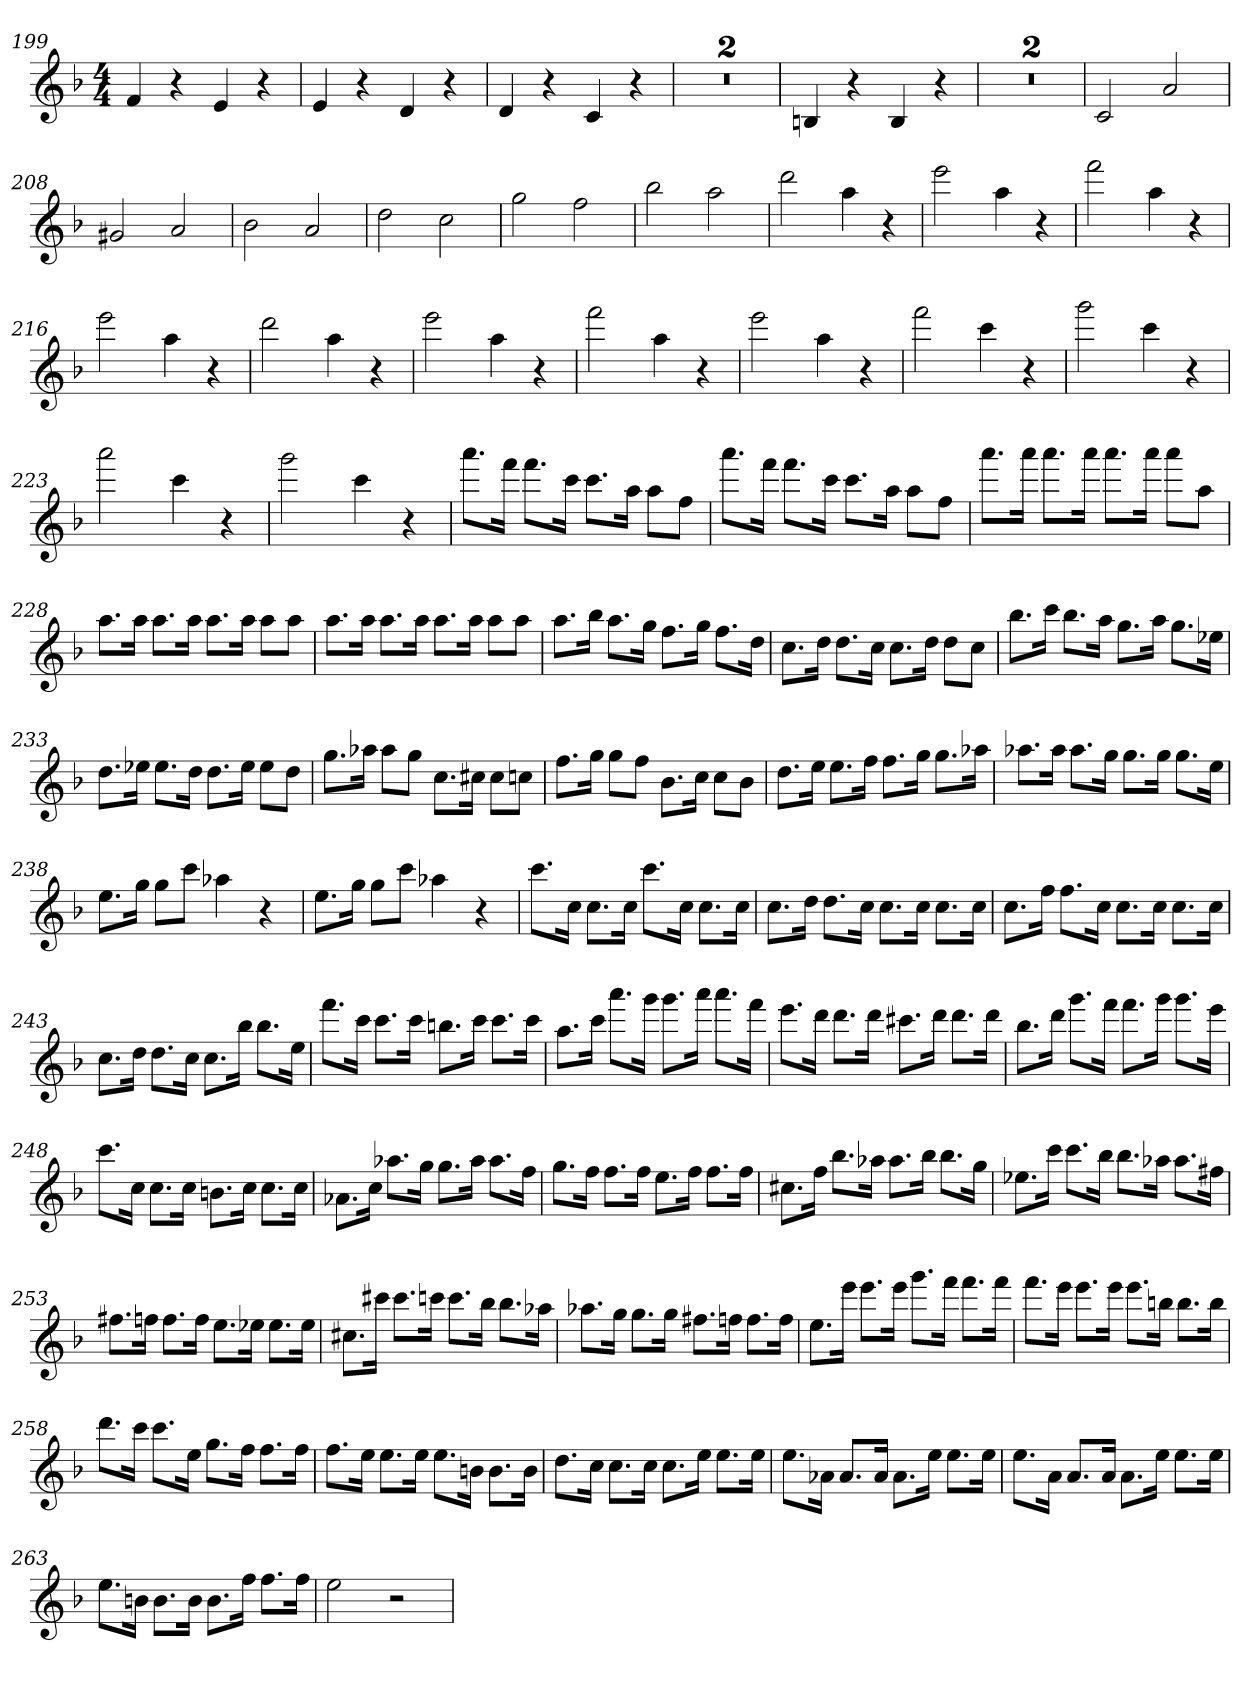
**kern
*part1
*staff1
*clefG2
*k[b-]
*F:
*M4/4
=199
4f
4r
4e
4r
=200
4e
4r
4d
4r
=201
4d
4r
4c
4r
=202
1r
=203
1r
=204
4Bn
4r
4B
4r
=205
1r
=206
1r
=207
2c
2a
=208
2g#X
2a
=209
2b-
2a
=210
2dd
2cc
=211
2gg
2ff
=212
2bb-
2aa
=213
2ddd
4aa
4r
=214
2eee
4aa
4r
=215
2fff
4aa
4r
=216
2eee
4aa
4r
=217
2ddd
4aa
4r
=218
2eee
4aa
4r
=219
2fff
4aa
4r
=220
2eee
4aa
4r
=221
2fff
4ccc
4r
=222
2ggg
4ccc
4r
=223
2aaa
4ccc
4r
=224
2ggg
4ccc
4r
=225
8.aaa\L
16fff\Jk
8.fff\L
16ccc\Jk
8.ccc\L
16aa\Jk
8aa\L
8ff\J
=226
8.aaa\L
16fff\Jk
8.fff\L
16ccc\Jk
8.ccc\L
16aa\Jk
8aa\L
8ff\J
=227
8.aaa\L
16aaa\Jk
8.aaa\L
16aaa\Jk
8.aaa\L
16aaa\Jk
8aaa\L
8aa\J
=228
8.aa\L
16aa\Jk
8.aa\L
16aa\Jk
8.aa\L
16aa\Jk
8aa\L
8aa\J
=229
8.aa\L
16aa\Jk
8.aa\L
16aa\Jk
8.aa\L
16aa\Jk
8aa\L
8aa\J
=230
8.aa\L
16bb-\Jk
8.aa\L
16gg\Jk
8.ff\L
16gg\Jk
8.ff\L
16dd\Jk
=231
8.cc\L
16dd\Jk
8.dd\L
16cc\Jk
8.cc\L
16dd\Jk
8dd\L
8cc\J
=232
8.bb-\L
16ccc\Jk
8.bb-\L
16aa\Jk
8.gg\L
16aa\Jk
8.gg\L
16ee-X\Jk
=233
8.dd\L
16ee-X\Jk
8.ee-\L
16dd\Jk
8.dd\L
16ee-\Jk
8ee-\L
8dd\J
=234
8.gg\L
16aa-X\Jk
8aa-\L
8gg\J
8.cc\L
16cc#X\Jk
8cc#\L
8ccn\J
=235
8.ff\L
16gg\Jk
8gg\L
8ff\J
8.b-\L
16cc\Jk
8cc\L
8b-\J
=236
8.dd\L
16ee\Jk
8.ee\L
16ff\Jk
8.ff\L
16gg\Jk
8.gg\L
16aa-X\Jk
=237
8.aa-X\L
16aa-\Jk
8.aa-\L
16gg\Jk
8.gg\L
16gg\Jk
8.gg\L
16ee\Jk
=238
8.ee\L
16gg\Jk
8gg\L
8ccc\J
4aa-X
4r
=239
8.ee\L
16gg\Jk
8gg\L
8ccc\J
4aa-X
4r
=240
8.ccc\L
16cc\Jk
8.cc\L
16cc\Jk
8.ccc\L
16cc\Jk
8.cc\L
16cc\Jk
=241
8.cc\L
16dd\Jk
8.dd\L
16cc\Jk
8.cc\L
16cc\Jk
8.cc\L
16cc\Jk
=242
8.cc\L
16ff\Jk
8.ff\L
16cc\Jk
8.cc\L
16cc\Jk
8.cc\L
16cc\Jk
=243
8.cc\L
16dd\Jk
8.dd\L
16cc\Jk
8.cc\L
16bb-\Jk
8.bb-\L
16ee\Jk
=244
8.fff\L
16ccc\Jk
8.ccc\L
16ccc\Jk
8.bbn\L
16ccc\Jk
8.ccc\L
16ccc\Jk
=245
8.aa\L
16ccc\Jk
8.aaa\L
16ggg\Jk
8.ggg\L
16aaa\Jk
8.aaa\L
16fff\Jk
=246
8.eee\L
16ddd\Jk
8.ddd\L
16ddd\Jk
8.ccc#X\L
16ddd\Jk
8.ddd\L
16ddd\Jk
=247
8.bb-\L
16ddd\Jk
8.ggg\L
16fff\Jk
8.fff\L
16ggg\Jk
8.ggg\L
16eee\Jk
=248
8.ccc\L
16cc\Jk
8.cc\L
16cc\Jk
8.bn\L
16cc\Jk
8.cc\L
16cc\Jk
=249
8.a-X\L
16cc\Jk
8.aa-X\L
16gg\Jk
8.gg\L
16aa-\Jk
8.aa-\L
16ff\Jk
=250
8.gg\L
16ff\Jk
8.ff\L
16ff\Jk
8.ee\L
16ff\Jk
8.ff\L
16ff\Jk
=251
8.cc#X\L
16ff\Jk
8.bb-\L
16aa-X\Jk
8.aa-\L
16bb-\Jk
8.bb-\L
16gg\Jk
=252
8.ee-X\L
16ccc\Jk
8.ccc\L
16bb-\Jk
8.bb-\L
16aa-X\Jk
8.aa-\L
16ff#X\Jk
=253
8.ff#X\L
16ffn\Jk
8.ff\L
16ff\Jk
8.ee\L
16ee-X\Jk
8.ee-\L
16ee-\Jk
=254
8.cc#X\L
16ccc#X\Jk
8.ccc#\L
16cccn\Jk
8.ccc\L
16bb-\Jk
8.bb-\L
16aa-X\Jk
=255
8.aa-X\L
16gg\Jk
8.gg\L
16gg\Jk
8.ff#X\L
16ffn\Jk
8.ff\L
16ff\Jk
=256
8.ee\L
16eee\Jk
8.eee\L
16eee\Jk
8.ggg\L
16fff\Jk
8.fff\L
16fff\Jk
=257
8.fff\L
16eee\Jk
8.eee\L
16eee\Jk
8.eee\L
16bbn\Jk
8.bb\L
16bb\Jk
=258
8.ddd\L
16ccc\Jk
8.ccc\L
16ee\Jk
8.gg\L
16ff\Jk
8.ff\L
16ff\Jk
=259
8.ff\L
16ee\Jk
8.ee\L
16ee\Jk
8.ee\L
16bn\Jk
8.b\L
16b\Jk
=260
8.dd\L
16cc\Jk
8.cc\L
16cc\Jk
8.cc\L
16ee\Jk
8.ee\L
16ee\Jk
=261
8.ee\L
16a-X\Jk
8.a-/L
16a-/Jk
8.a-\L
16ee\Jk
8.ee\L
16ee\Jk
=262
8.ee\L
16a\Jk
8.a/L
16a/Jk
8.a\L
16ee\Jk
8.ee\L
16ee\Jk
=263
8.ee\L
16bn\Jk
8.b\L
16b\Jk
8.b\L
16ff\Jk
8.ff\L
16ff\Jk
=264
2ee
2r
=
*-
